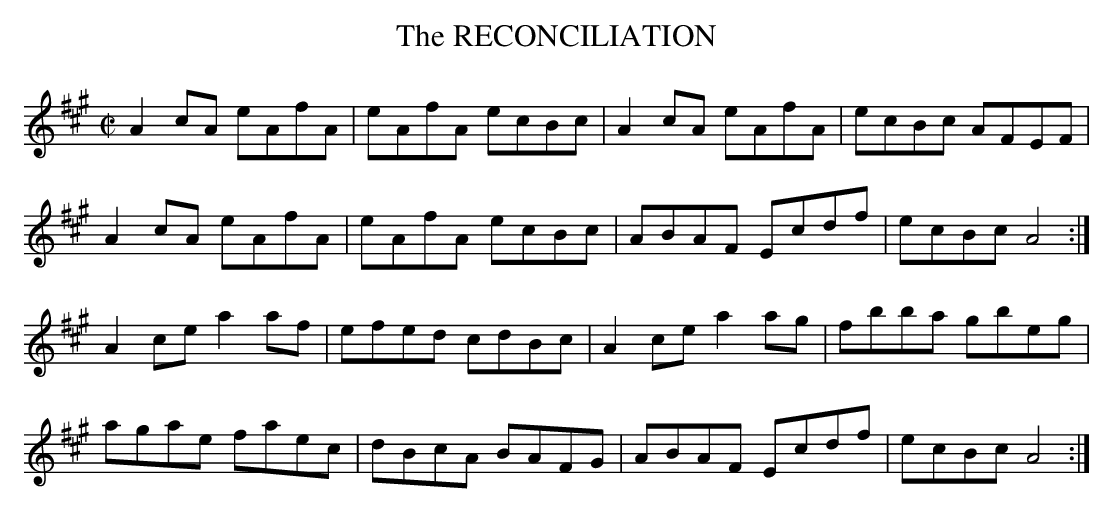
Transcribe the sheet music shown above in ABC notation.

X:1
T:RECONCILIATION, The
M:C|
L:1/8
K:A
A2cA eAfA|eAfA ecBc|A2cA eAfA|ecBc AFEF|
A2cA eAfA|eAfA ecBc|ABAF Ecdf|ecBc A4:|
A2ce a2af|efed cdBc|A2ce a2ag|fbba gbeg|
agae faec|dBcA BAFG|ABAF Ecdf|ecBc A4:|
